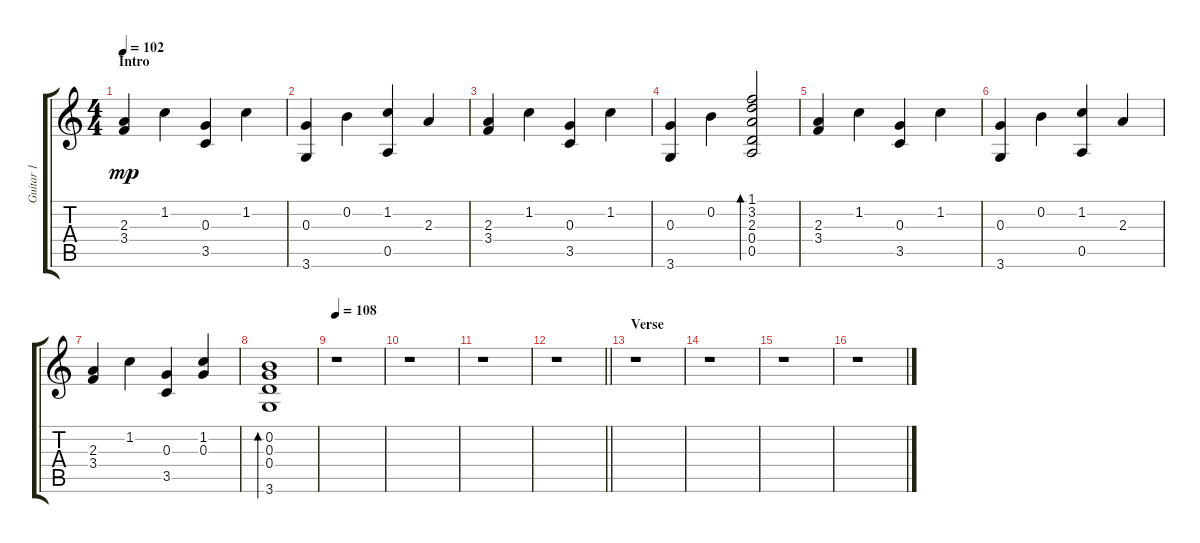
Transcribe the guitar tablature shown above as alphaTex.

\track ("Guitar 1" "Guitar 1") {instrument electricguitarclean}
\staff {score tabs}
\tuning (E4 B3 G3 D3 A2 E2) {hide}
\ts (4 4)
\section ("" "Intro")
\tempo 102
\clef g2
\ks c
(2.3 3.4).4{dy mp instrument electricguitarclean} 1.2.4 (0.3 3.5).4 1.2.4 |
(0.3 3.6).4 0.2.4 (1.2 0.5).4 2.3.4 |
(2.3 3.4).4 1.2.4 (0.3 3.5).4 1.2.4 |
(0.3 3.6).4 0.2.4 (1.1 3.2 2.3 0.4 0.5).2{bd 240} |
(2.3 3.4).4 1.2.4 (0.3 3.5).4 1.2.4 |
(0.3 3.6).4 0.2.4 (1.2 0.5).4 2.3.4 |
(2.3 3.4).4 1.2.4 (0.3 3.5).4 (1.2 0.3).4 |
(0.2 0.3 0.4 3.6).1{bd 480} |
\tempo 108
r.1 |
r.1 |
r.1 |
\barLineRight lightlight
r.1 |
\section ("" "Verse")
r.1 |
r.1 |
r.1 |
r.1
